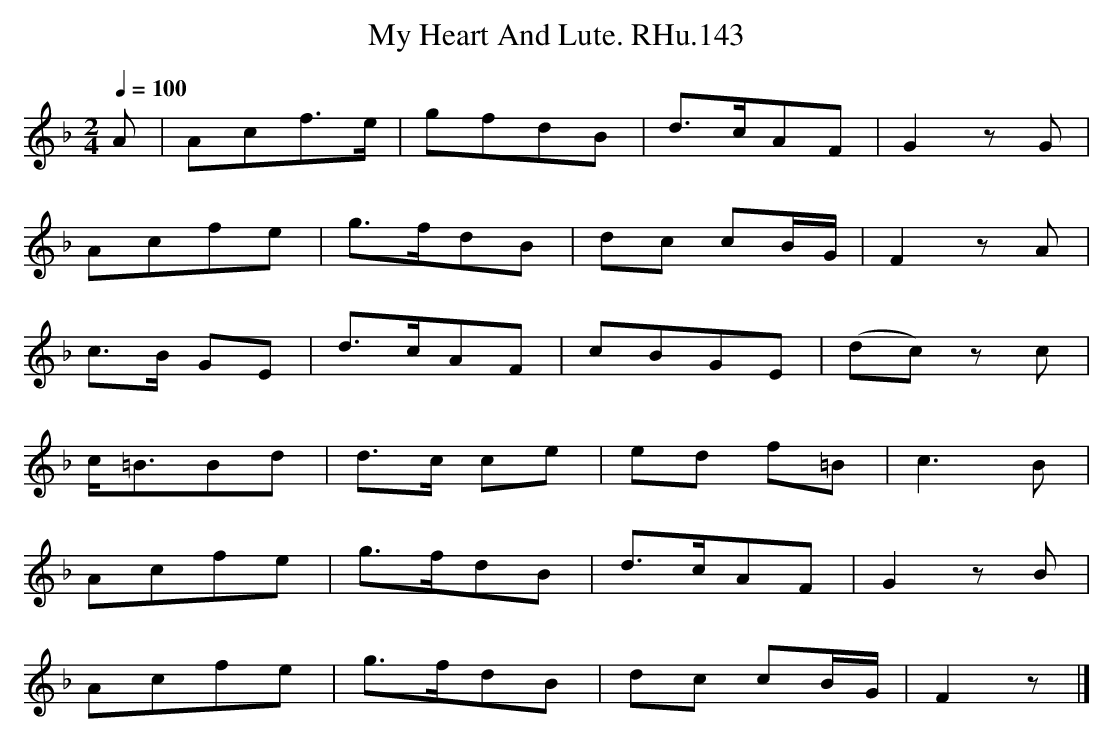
X:1
T:My Heart And Lute. RHu.143
L:1/8
M:2/4
Q:1/4=100
K:F
A|Acf>e|gfdB|d>cAF|G2zG|
Acfe|g>fdB|dc cB/G/|F2zA|
c>B GE|d>cAF|cBGE|(dc) zc|
c<=BBd|d>c ce|ed f=B|c3B|
Acfe|g>fdB|d>cAF|G2zB|
Acfe|g>fdB|dc cB/G/|F2z|]
